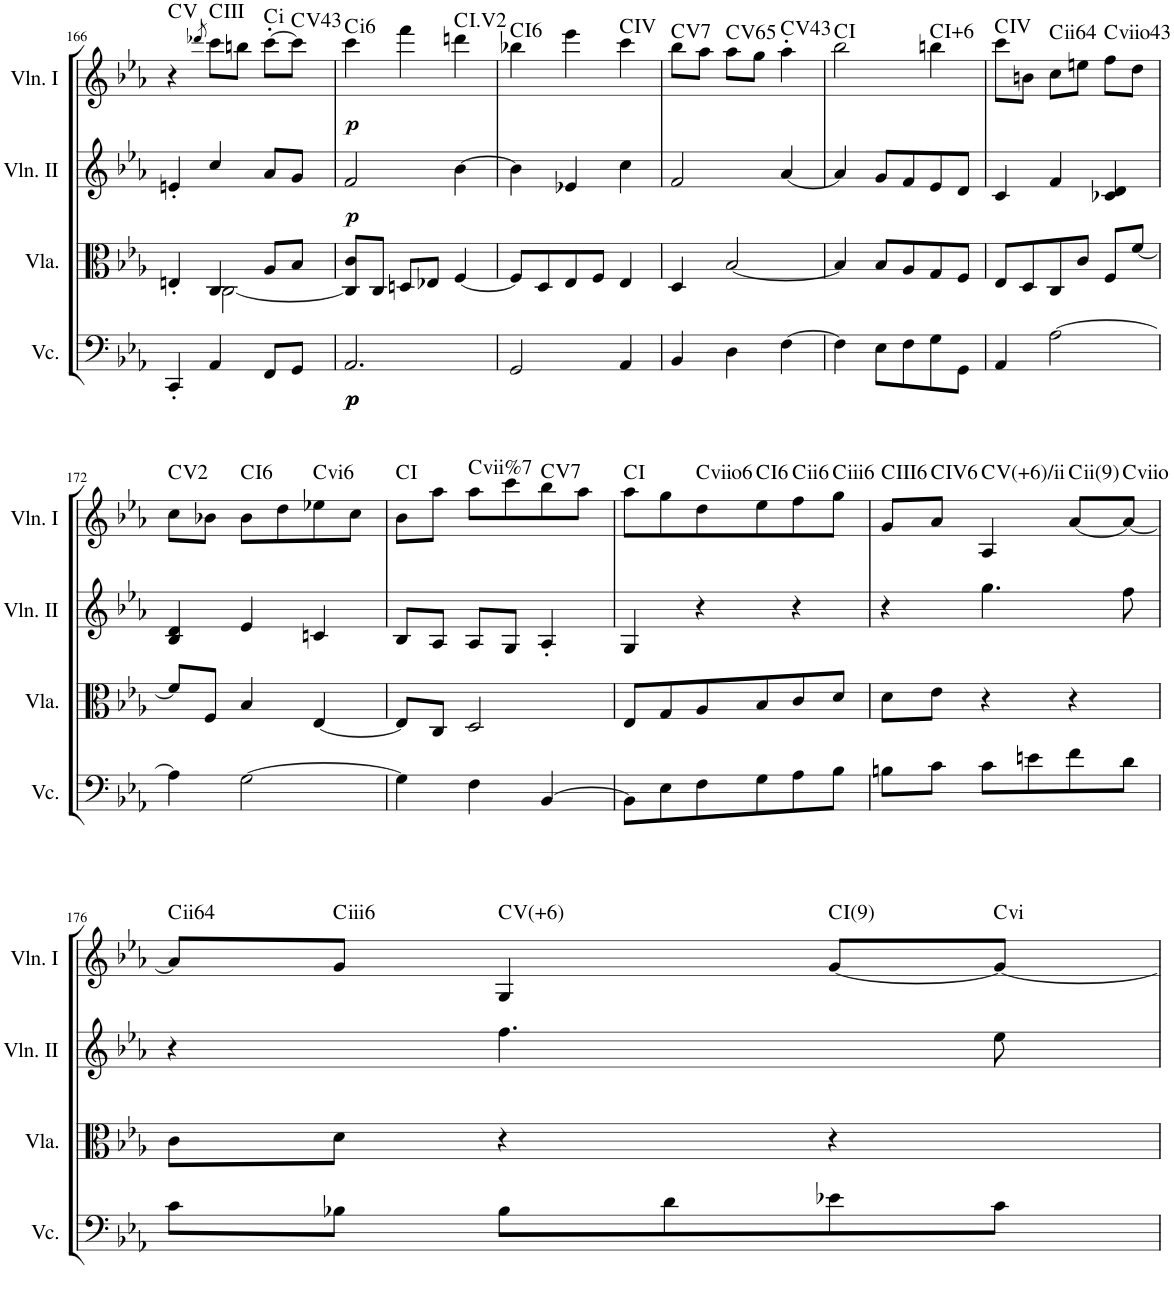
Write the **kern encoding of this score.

**kern	**dynam	**kern	**kern	**dynam	**kern	**dynam	**harte
*part4	*part4	*part3	*part2	*part2	*part1	*part1	*part1
*staff4	*staff4	*staff3	*staff2	*staff2	*staff1	*staff1	*
*I"Violoncello	*	*I"Viola	*I"Violin II	*	*I"Violin I	*	*
*I'Vc.	*	*I'Vla.	*I'Vln. II	*	*I'Vln. I	*	*
!!LO:PB:g=z
*clefF4	*	*clefC3	*clefG2	*	*clefG2	*	*
*k[b-e-a-]	*	*k[b-e-a-]	*k[b-e-a-]	*	*k[b-e-a-]	*	*
*E-:	*	*E-:	*E-:	*	*E-:	*	*
*M3/4	*	*M3/4	*M3/4	*	*M3/4	*	*
=166	=166	=166	=166	=166	=166	=166	=166
*	*	*^	*	*	*	*	*
4CC'/	.	4En'/	4ryy	4en'/	.	4r	.	C:maj
.	.	.	.	.	.	8qddd-X/	.	.
4AA-/	.	4C/	[2C\	4cc/	.	8ccc\L	.	C:maj
.	.	.	.	.	.	8bbn\J	.	.
!	!	!	!	!	!	!	!	!LO:H:kt=i
8FF/L	.	8A-/L	.	8a-/L	.	[8ccc'\L	.	.
!	!	!	!	!	!	!	!	!LO:H:kt=43
8GG/J	.	8B-/J	.	8g/J	.	8ccc\J]	.	C:maj
*	*	*v	*v	*	*	*	*	*
=167	=167	=167	=167	=167	=167	=167	=167
!	!LO:DY:b	!	!	!	!	!	!
!	!LO:DY:n=1:b	!	!	!LO:DY:b	!	!LO:DY:b	!LO:H:kt=i
2.AA-/	p p	8C/] 8c/L	2f/	p	4ccc\	p	.
.	.	8C/J	.	.	.	.	.
.	.	8Dn/L	.	.	4fff\	.	.
.	.	8E-X/J	.	.	.	.	.
.	.	[4F/	[4b-\	.	4dddn\	.	C:maj(2)
=168	=168	=168	=168	=168	=168	=168	=168
!	!	!	!	!	!	!	!LO:H:kt=6
2GG/	.	8F/L]	4b-\]	.	4bb-X\	.	C:maj6
.	.	8D/	.	.	.	.	.
.	.	8E-/	4e-X/	.	4eee-\	.	.
.	.	8F/J	.	.	.	.	.
4AA-/	.	4E-/	4cc\	.	4ccc\	.	C:maj
=169	=169	=169	=169	=169	=169	=169	=169
!	!	!	!	!	!	!	!LO:H:kt=7
4BB-/	.	4D/	2f/	.	8bb-\L	.	C:7
.	.	.	.	.	8aa-\J	.	.
!	!	!	!	!	!	!	!LO:H:kt=65
4D\	.	[2B-/	.	.	8aa-\L	.	C:maj
.	.	.	.	.	8gg\J	.	.
!	!	!	!	!	!	!	!LO:H:kt=43
[4F\	.	.	[4a-/	.	4aa-'\	.	C:maj
=170	=170	=170	=170	=170	=170	=170	=170
4F\]	.	4B-/]	4a-/]	.	2bb-\	.	C:maj
8E-\L	.	8B-/L	8g/L	.	.	.	.
8F\	.	8A-/	8f/	.	.	.	.
!	!	!	!	!	!	!	!LO:H:kt=6
8G\	.	8G/	8e-/	.	4bbn\	.	C:maj6
8GG\J	.	8F/J	8d/J	.	.	.	.
=171	=171	=171	=171	=171	=171	=171	=171
4AA-/	.	8E-/L	4c/	.	8ccc\L	.	C:maj
.	.	8D/	.	.	8bn\J	.	.
!	!	!	!	!	!	!	!LO:H:kt=ii
[2A-\	.	8C/	4f/	.	8cc\L	.	.
.	.	8c/J	.	.	8een\J	.	.
!	!	!	!	!	!	!	!LO:H:kt=viio
.	.	8F/L	4c-X/ 4d/	.	8ff\L	.	.
.	.	[8f/J	.	.	8dd\J	.	.
!!LO:LB:g=z
=172	=172	=172	=172	=172	=172	=172	=172
4A-\]	.	8f/L]	4B-/ 4d/	.	8cc\L	.	C:maj(2)
.	.	8F/J	.	.	8b-X\J	.	.
!	!	!	!	!	!	!	!LO:H:kt=6
[2G\	.	4B-/	4e-/	.	8b-\L	.	C:maj6
.	.	.	.	.	8dd\	.	.
!	!	!	!	!	!	!	!LO:H:kt=vi
.	.	[4E-/	4cn/	.	8ee-X\	.	.
.	.	.	.	.	8cc\J	.	.
=173	=173	=173	=173	=173	=173	=173	=173
4G\]	.	8E-/L]	8B-/L	.	8b-\L	.	C:maj
.	.	8C/J	8A-/J	.	8aa-\J	.	.
!	!	!	!	!	!	!	!LO:H:kt=vii%
4F\	.	2D/	8A-/L	.	8aa-\L	.	.
.	.	.	8G/J	.	8ccc\	.	.
!	!	!	!	!	!	!	!LO:H:kt=7
[4BB-/	.	.	4A-'/	.	8bb-\	.	C:7
.	.	.	.	.	8aa-\J	.	.
=174	=174	=174	=174	=174	=174	=174	=174
8BB-\L]	.	8E-/L	4G/	.	8aa-\L	.	C:maj
8E-\	.	8G/	.	.	8gg\	.	.
!	!	!	!	!	!	!	!LO:H:kt=viio
8F\	.	8A-/	4r	.	8dd\	.	.
!	!	!	!	!	!	!	!LO:H:kt=6
8G\	.	8B-/	.	.	8ee-\	.	C:maj6
!	!	!	!	!	!	!	!LO:H:kt=ii
8A-\	.	8c/	4r	.	8ff\	.	.
!	!	!	!	!	!	!	!LO:H:kt=iii
8B-\J	.	8d/J	.	.	8gg\J	.	.
=175	=175	=175	=175	=175	=175	=175	=175
!	!	!	!	!	!	!	!LO:H:kt=6
8Bn\L	.	8d\L	4r	.	8g/L	.	C:maj6
!	!	!	!	!	!	!	!LO:H:kt=6
8c\J	.	8e-\J	.	.	8a-/J	.	C:maj6
!	!	!	!	!	!	!	!LO:H:kt=6
8c\L	.	4r	4.gg\	.	4A-/	.	C:maj6
8en\	.	.	.	.	.	.	.
!	!	!	!	!	!	!	!LO:H:kt=ii
8f\	.	4r	.	.	[8a-/L	.	.
!	!	!	!	!	!	!	!LO:H:kt=viio
8d\J	.	.	8ff\	.	8a-/J_	.	.
!!LO:LB:g=z
=176	=176	=176	=176	=176	=176	=176	=176
!	!	!	!	!	!	!	!LO:H:kt=ii
8c\L	.	8c\L	4r	.	8a-/L]	.	.
!	!	!	!	!	!	!	!LO:H:kt=iii
8B-X\J	.	8d\J	.	.	8g/J	.	.
!	!	!	!	!	!	!	!LO:H:kt=6
8B-\L	.	4r	4.ff\	.	4G/	.	C:maj6
8d\	.	.	.	.	.	.	.
!	!	!	!	!	!	!	!LO:H:kt=9
8e-X\	.	4r	.	.	[8g/L	.	C:9
!	!	!	!	!	!	!	!LO:H:kt=vi
8c\J	.	.	8ee-\	.	8g/J_	.	.
=	=	=	=	=	=	=	=
*-	*-	*-	*-	*-	*-	*-	*-
